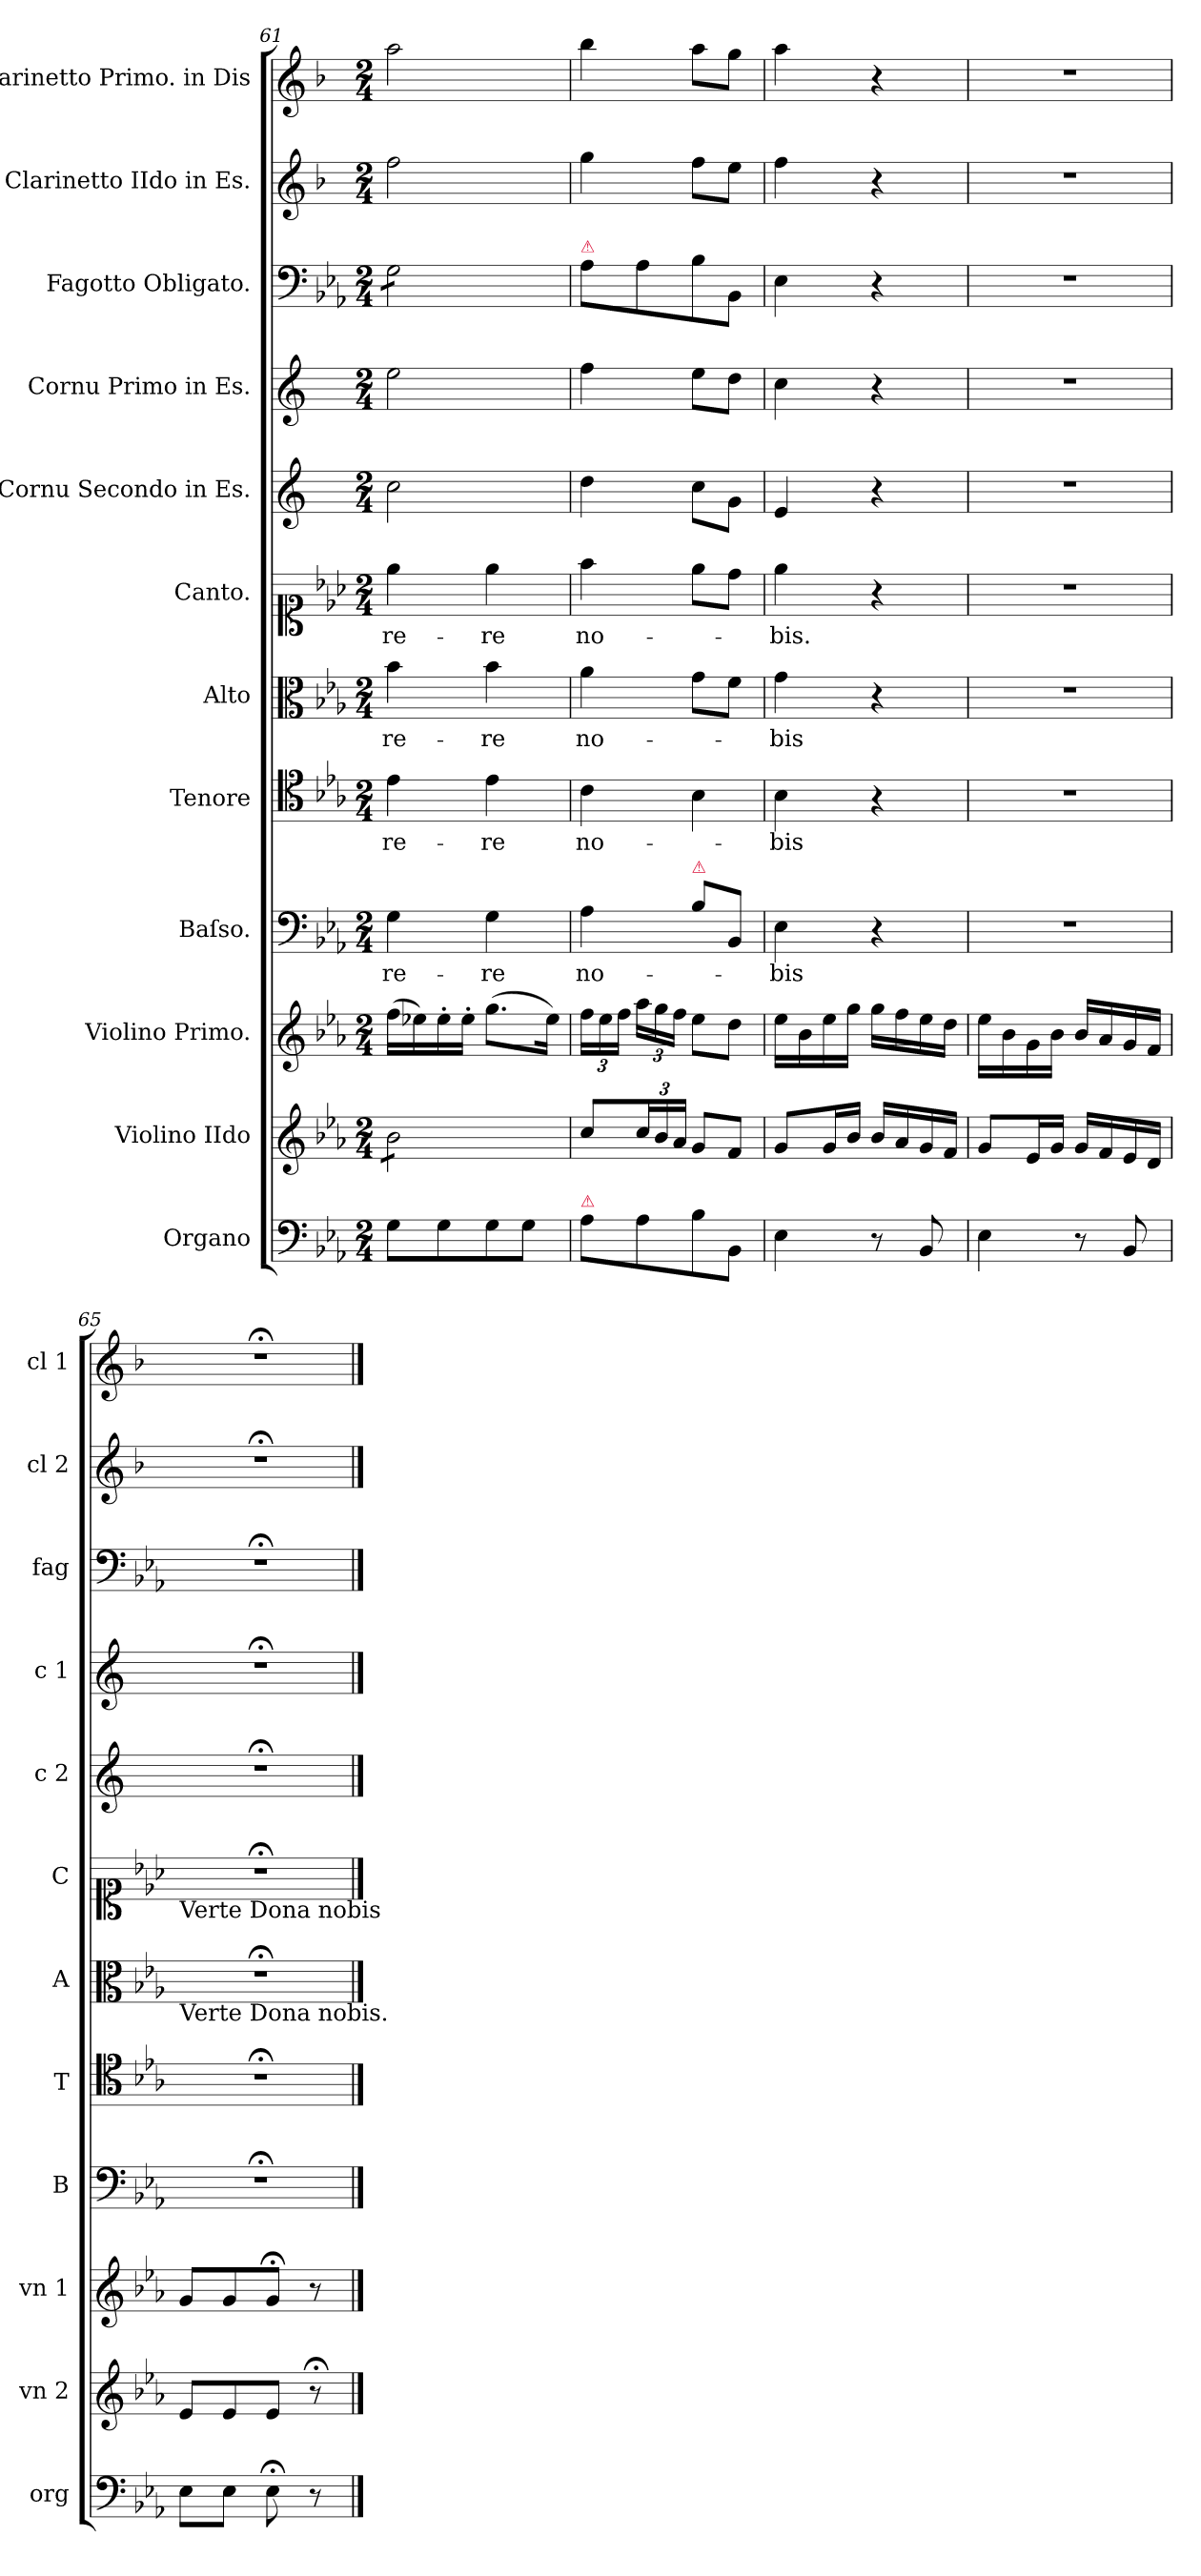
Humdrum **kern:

**kern	**kern	**kern	**kern	**text	**kern	**text	**kern	**text	**kern	**text	**kern	**kern	**kern	**kern	**kern
*part12	*part11	*part10	*part9	*part9	*part8	*part8	*part7	*part7	*part6	*part6	*part5	*part4	*part3	*part2	*part1
*staff12	*staff11	*staff10	*staff9	*staff9	*staff8	*staff8	*staff7	*staff7	*staff6	*staff6	*staff5	*staff4	*staff3	*staff2	*staff1
*I"Organo	*I"Violino IIdo	*I"Violino Primo.	*I"Baſso.	*	*I"Tenore	*	*I"Alto	*	*I"Canto.	*	*I"Cornu Secondo in Es.	*I"Cornu Primo in Es.	*I"Fagotto Obligato.	*I"Clarinetto IIdo in Es.	*I"Clarinetto Primo. in Dis
*I'org	*I'vn 2	*I'vn 1	*I'B	*	*I'T	*	*I'A	*	*I'C	*	*I'c 2	*I'c 1	*I'fag	*I'cl 2	*I'cl 1
*clefF4	*clefG2	*clefG2	*clefF4	*	*clefC4	*	*clefC3	*	*clefC1	*	*clefG2	*clefG2	*clefF4	*clefG2	*clefG2
*	*	*	*	*	*	*	*	*	*	*	*ITrd5c9	*ITrd5c9	*	*ITrd1c2	*ITrd1c2
*k[b-e-a-]	*k[b-e-a-]	*k[b-e-a-]	*k[b-e-a-]	*	*k[b-e-a-]	*	*k[b-e-a-]	*	*k[b-e-a-]	*	*k[b-e-a-]	*k[b-e-a-]	*k[b-e-a-]	*k[b-e-a-]	*k[b-e-a-]
*M2/4	*M2/4	*M2/4	*M2/4	*	*M2/4	*	*M2/4	*	*M2/4	*	*M2/4	*M2/4	*M2/4	*M2/4	*M2/4
=61	=61	=61	=61	=61	=61	=61	=61	=61	=61	=61	=61	=61	=61	=61	=61
!	!	!	!	!LO:LY:i	!	!LO:LY:i	!	!LO:LY:i	!	!LO:LY:i	!	!	!	!	!
*	*tremolo	*	*	*	*	*	*	*	*	*	*	*	*	*	*
*	*	*	*	*	*	*	*	*	*	*	*	*	*tremolo	*	*
8G\L	8b-\L	(16ff\LL	4G\	-re-	4e-\	-re-	4b-\	-re-	4ee-\	-re-	2e-\	2g\	8G\L	2ee-\	2gg\
.	.	16ee-X\)	.	.	.	.	.	.	.	.	.	.	.	.	.
8G\	8b-\	16ee-'\	.	.	.	.	.	.	.	.	.	.	8G\	.	.
.	.	16ee-'\JJ	.	.	.	.	.	.	.	.	.	.	.	.	.
!	!	!	!	!LO:LY:i	!	!LO:LY:i	!	!LO:LY:i	!	!LO:LY:i	!	!	!	!	!
8G\	8b-\	(8.gg\L	4G\	-re	4e-\	-re	4b-\	-re	4ee-\	-re	.	.	8G\	.	.
8G\J	8b-\J	.	.	.	.	.	.	.	.	.	.	.	8G\J	.	.
*	*	*	*	*	*	*	*	*	*	*	*	*	*Xtremolo	*	*
*	*Xtremolo	*	*	*	*	*	*	*	*	*	*	*	*	*	*
.	.	16ee-\Jk)	.	.	.	.	.	.	.	.	.	.	.	.	.
=62	=62	=62	=62	=62	=62	=62	=62	=62	=62	=62	=62	=62	=62	=62	=62
!	!	!	!	!	!	!	!	!	!	!	!	!	!LO:TX:a:color=crimson:t=⚠	!	!
!LO:TX:a:color=crimson:t=⚠	!	!	!	!	!	!	!	!	!	!	!	!	!	!	!
8A-\L	8cc/L	24ff\LL	4A-\	no-	4c\	no-	4a-\	no-	4ff\	no-	4f\	4a-\	8A-\L	4ff\	4aa-\
.	.	24ee-\	.	.	.	.	.	.	.	.	.	.	.	.	.
.	.	24ff\JJ	.	.	.	.	.	.	.	.	.	.	.	.	.
8A-\	24cc/L	24aa-\LL	.	.	.	.	.	.	.	.	.	.	8A-\	.	.
.	24b-/	24gg\	.	.	.	.	.	.	.	.	.	.	.	.	.
.	24a-/JJ	24ff\JJ	.	.	.	.	.	.	.	.	.	.	.	.	.
!	!	!	!LO:TX:a:color=crimson:t=⚠	!	!	!	!	!	!	!	!	!	!	!	!
8B-\	8g/L	8ee-\L	8B-\L	.	4B-\	.	8g\L	.	8ee-\L	.	8e-\L	8g\L	8B-\	8ee-\L	8gg\L
8BB-\J	8f/J	8dd\J	8BB-/J	.	.	.	8f\J	.	8dd\J	.	8B-\J	8f\J	8BB-/J	8dd\J	8ff\J
=63	=63	=63	=63	=63	=63	=63	=63	=63	=63	=63	=63	=63	=63	=63	=63
4E-\	8g/L	16ee-\LL	4E-\	-bis	4B-\	-bis	4g\	-bis	4ee-\	-bis.	4G/	4e-\	4E-\	4ee-\	4gg\
.	.	16b-\	.	.	.	.	.	.	.	.	.	.	.	.	.
.	16g/L	16ee-\	.	.	.	.	.	.	.	.	.	.	.	.	.
.	16b-/JJ	16gg\JJ	.	.	.	.	.	.	.	.	.	.	.	.	.
8r	16b-/LL	16gg\LL	4r	.	4r	.	4r	.	4r	.	4r	4r	4r	4r	4r
.	16a-/	16ff\	.	.	.	.	.	.	.	.	.	.	.	.	.
8BB-/	16g/	16ee-\	.	.	.	.	.	.	.	.	.	.	.	.	.
.	16f/JJ	16dd\JJ	.	.	.	.	.	.	.	.	.	.	.	.	.
=64	=64	=64	=64	=64	=64	=64	=64	=64	=64	=64	=64	=64	=64	=64	=64
4E-\	8g/L	16ee-\LL	2r	.	2r	.	2r	.	2r	.	2r	2r	2r	2r	2r
.	.	16b-\	.	.	.	.	.	.	.	.	.	.	.	.	.
.	16e-/L	16g\	.	.	.	.	.	.	.	.	.	.	.	.	.
.	16g/JJ	16b-\JJ	.	.	.	.	.	.	.	.	.	.	.	.	.
8r	16g/LL	16b-/LL	.	.	.	.	.	.	.	.	.	.	.	.	.
.	16f/	16a-/	.	.	.	.	.	.	.	.	.	.	.	.	.
8BB-/	16e-/	16g/	.	.	.	.	.	.	.	.	.	.	.	.	.
.	16d/JJ	16f/JJ	.	.	.	.	.	.	.	.	.	.	.	.	.
=65	=65	=65	=65	=65	=65	=65	=65	=65	=65	=65	=65	=65	=65	=65	=65
!	!	!	!	!	!	!	!	!	!LO:TX:b:t=Verte Dona nobis	!	!	!	!	!	!
!	!	!	!	!	!	!	!LO:TX:b:t=Verte Dona nobis.	!	!	!	!	!	!	!	!
8E-\L	8e-/L	8g/L	2r;<	.	2r;<	.	2r;<	.	2r;<	.	2r;<	2r;<	2r;<	2r;<	2r;<
8E-\J	8e-/	8g/	.	.	.	.	.	.	.	.	.	.	.	.	.
8E-;<\	8e-/J	8g;</J	.	.	.	.	.	.	.	.	.	.	.	.	.
8r	8r;<	8r	.	.	.	.	.	.	.	.	.	.	.	.	.
==	==	==	==	==	==	==	==	==	==	==	==	==	==	==	==
*-	*-	*-	*-	*-	*-	*-	*-	*-	*-	*-	*-	*-	*-	*-	*-
